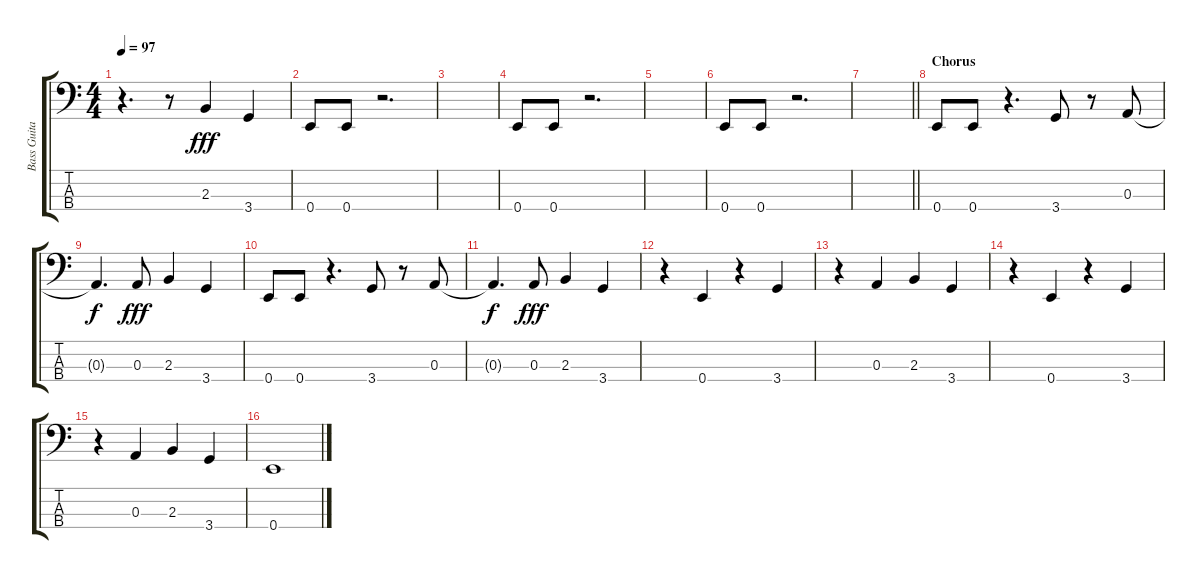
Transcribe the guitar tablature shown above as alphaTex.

\track ("Bass Guitar" "Bass Guita") {instrument electricbasspick}
\staff {score tabs}
\tuning (G2 D2 A1 E1) {hide}
\ts (4 4)
\tempo 97
\clef f4
\ks c
r.4{d dy fff} r.8 2.3.4 3.4.4 |
0.4.8 0.4.8 r.2{d} |
|
0.4.8 0.4.8 r.2{d} |
|
0.4.8 0.4.8 r.2{d} |
\barLineRight lightlight
|
\section ("" "Chorus")
0.4.8 0.4.8 r.4{d} 3.4.8 r.8 0.3.8 |
0.3{t}.4{d dy f} 0.3.8{dy fff} 2.3.4 3.4.4 |
0.4.8 0.4.8 r.4{d} 3.4.8 r.8 0.3.8 |
0.3{t}.4{d dy f} 0.3.8{dy fff} 2.3.4 3.4.4 |
r.4 0.4.4 r.4 3.4.4 |
r.4 0.3.4 2.3.4 3.4.4 |
r.4 0.4.4 r.4 3.4.4 |
r.4 0.3.4 2.3.4 3.4.4 |
0.4.1
